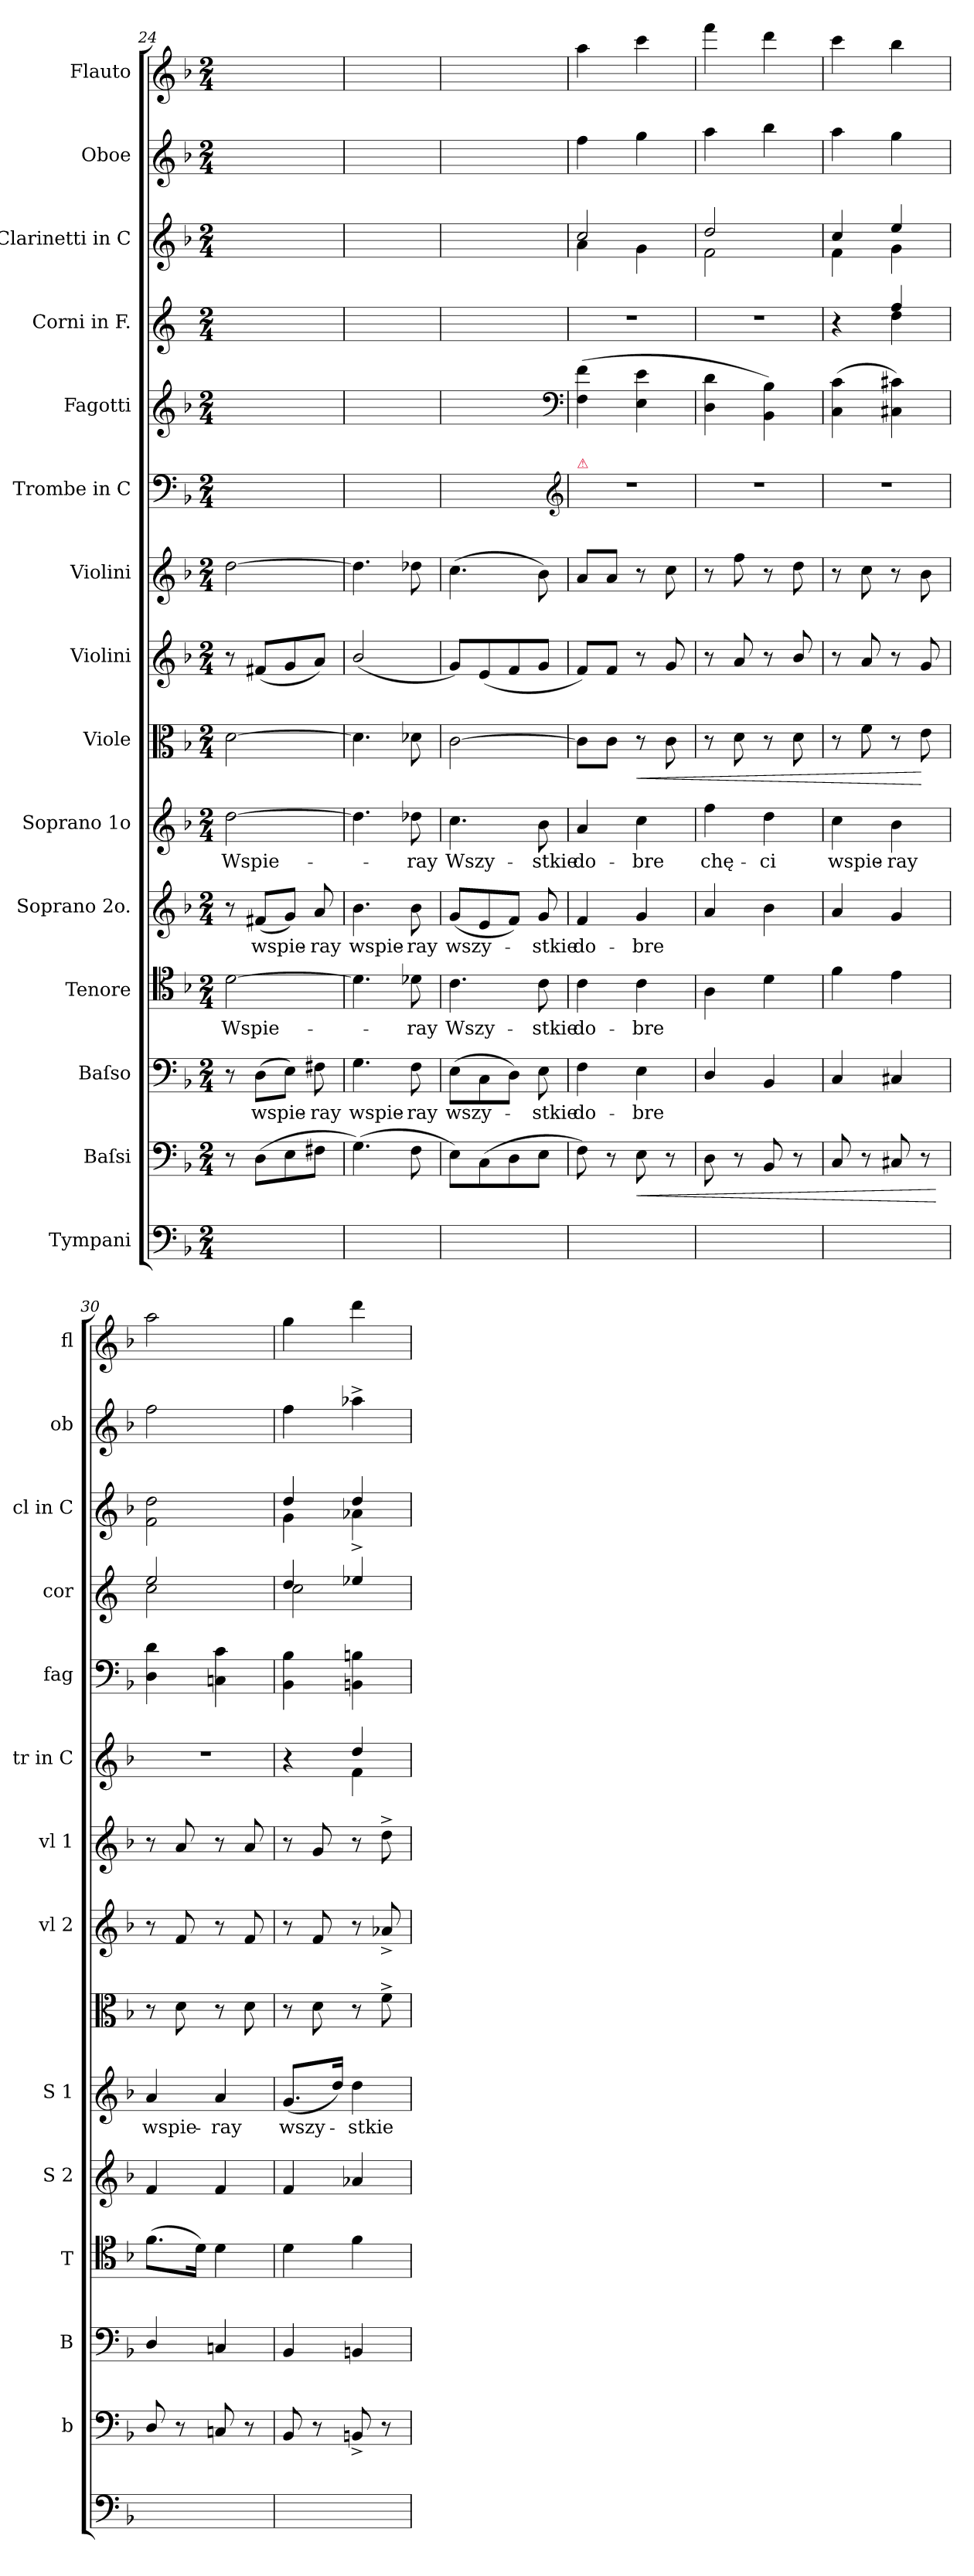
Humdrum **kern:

**kern	**kern	**dynam	**kern	**text	**kern	**text	**kern	**text	**kern	**text	**kern	**dynam	**kern	**kern	**kern	**kern	**kern	**kern	**kern	**kern
*part15	*part14	*part14	*part13	*part13	*part12	*part12	*part11	*part11	*part10	*part10	*part9	*part9	*part8	*part7	*part6	*part5	*part4	*part3	*part2	*part1
*staff15	*staff14	*staff14	*staff13	*staff13	*staff12	*staff12	*staff11	*staff11	*staff10	*staff10	*staff9	*staff9	*staff8	*staff7	*staff6	*staff5	*staff4	*staff3	*staff2	*staff1
*I"Tympani	*I"Baſsi	*	*I"Baſso	*	*I"Tenore	*	*I"Soprano 2o.	*	*I"Soprano 1o	*	*I"Viole	*	*I"Violini	*I"Violini	*I"Trombe in C	*I"Fagotti	*I"Corni in F.	*I"Clarinetti in C	*I"Oboe	*I"Flauto
*	*I'b	*	*I'B	*	*I'T	*	*I'S 2	*	*I'S 1	*	*	*	*I'vl 2	*I'vl 1	*I'tr in C	*I'fag	*I'cor	*I'cl in C	*I'ob	*I'fl
*clefF4	*clefF4	*	*clefF4	*	*clefC4	*	*clefG2	*	*clefG2	*	*clefC3	*	*clefG2	*clefG2	*clefF4	*clefG2	*clefG2	*clefG2	*clefG2	*clefG2
*	*	*	*	*	*	*	*	*	*	*	*	*	*	*	*	*	*ITrd4c7	*	*	*
*k[b-]	*k[b-]	*	*k[b-]	*	*k[b-]	*	*k[b-]	*	*k[b-]	*	*k[b-]	*	*k[b-]	*k[b-]	*k[b-]	*k[b-]	*k[b-]	*k[b-]	*k[b-]	*k[b-]
*M2/4	*M2/4	*	*M2/4	*	*M2/4	*	*M2/4	*	*M2/4	*	*M2/4	*	*M2/4	*M2/4	*M2/4	*M2/4	*M2/4	*M2/4	*M2/4	*M2/4
=24	=24	=24	=24	=24	=24	=24	=24	=24	=24	=24	=24	=24	=24	=24	=24	=24	=24	=24	=24	=24
2ryy	8r	.	8r	.	[2d\	Wspie-	8r	.	[2dd\	Wspie-	[2d\	.	8r	[2dd\	2ryy	2ryy	2ryy	2ryy	2ryy	2ryy
.	(8D\L	.	(8D\L	wspie-	.	.	(8f#X/L	wspie-	.	.	.	.	(8f#X/L	.	.	.	.	.	.	.
.	8E\	.	8E\J)	.	.	.	8g/J)	.	.	.	.	.	8g/	.	.	.	.	.	.	.
.	8F#X\J	.	8F#X\	-ray	.	.	8a/	-ray	.	.	.	.	8a/J)	.	.	.	.	.	.	.
=25	=25	=25	=25	=25	=25	=25	=25	=25	=25	=25	=25	=25	=25	=25	=25	=25	=25	=25	=25	=25
2ryy	(4.G\)	.	4.G\	wspie-	4.d\]	.	4.b-\	wspie-	4.dd\]	.	4.d\]	.	(2b-/	4.dd\]	2ryy	2ryy	2ryy	2ryy	2ryy	2ryy
.	8F\	.	8F\	-ray	8d-X\	-ray	8b-\	-ray	8dd-X\	-ray	8d-X\	.	.	8dd-X\	.	.	.	.	.	.
=26	=26	=26	=26	=26	=26	=26	=26	=26	=26	=26	=26	=26	=26	=26	=26	=26	=26	=26	=26	=26
2ryy	8E\L)	.	(8E\L	wszy-	4.c\	Wszy-	(8g/L	wszy-	4.cc\	Wszy-	[2c\	.	8g/L)	(4.cc\	2ryy	2ryy	2ryy	2ryy	2ryy	2ryy
.	(8C\	.	8C\	.	.	.	8e/	.	.	.	.	.	(8e/	.	.	.	.	.	.	.
.	8D\	.	8D\J)	.	.	.	8f/J)	.	.	.	.	.	8f/	.	.	.	.	.	.	.
.	8E\J	.	8E\	-stkie	8c\	-stkie	8g/	-stkie	8b-\	-stkie	.	.	8g/J	8b-\)	.	.	.	.	.	.
*	*	*	*	*	*	*	*	*	*	*	*	*	*	*	*clefG2	*clefF4	*	*	*	*
=27	=27	=27	=27	=27	=27	=27	=27	=27	=27	=27	=27	=27	=27	=27	=27	=27	=27	=27	=27	=27
*	*	*	*	*	*	*	*	*	*	*	*	*	*	*	*	*	*	*^	*	*
!	!	!	!	!	!	!	!	!	!	!	!	!	!	!	!LO:TX:a:color=crimson:t=⚠	!	!	!	!	!	!
2ryy	8F\)	.	4F\	do-	4c\	do-	4f/	do-	4a/	do-	8c\L]	.	8f/L)	8a/L	2r	(4F\ 4f\	2r	2cc/	4a\	4ff\	4aa\
.	8r	.	.	.	.	.	.	.	.	.	8c\J	.	8f/J	8a/J	.	.	.	.	.	.	.
!	!	!LO:HP:b	!	!	!	!	!	!	!	!	!	!LO:HP:b	!	!	!	!	!	!	!	!	!
.	8E\	<	4E\	-bre	4c\	-bre	4g/	-bre	4cc\	-bre	8r	<	8r	8r	.	4E\ 4e\	.	.	4g\	4gg\	4ccc\
.	8r	.	.	.	.	.	.	.	.	.	8c\	.	8g/	8cc\	.	.	.	.	.	.	.
=28	=28	=28	=28	=28	=28	=28	=28	=28	=28	=28	=28	=28	=28	=28	=28	=28	=28	=28	=28	=28	=28
2ryy	8D\	.	4D/	.	4A\	.	4a/	.	4ff\	chę-	8r	.	8r	8r	2r	4D\ 4d\	2r	2dd/	2f\	4aa\	4fff\
.	8r	.	.	.	.	.	.	.	.	.	8d\	.	8a/	8ff\	.	.	.	.	.	.	.
.	8BB-/	.	4BB-/	.	4d\	.	4b-\	.	4dd\	-ci	8r	.	8r	8r	.	4BB-\ 4B-\)	.	.	.	4bb-\	4ddd\
.	8r	.	.	.	.	.	.	.	.	.	8d\	.	8b-/	8dd\	.	.	.	.	.	.	.
=29	=29	=29	=29	=29	=29	=29	=29	=29	=29	=29	=29	=29	=29	=29	=29	=29	=29	=29	=29	=29	=29
*	*	*	*	*	*	*	*	*	*	*	*	*	*	*	*	*	*^	*	*	*	*
2ryy	8C/	.	4C/	.	4f\	.	4a/	.	4cc\	wspie-	8r	.	8r	8r	2r	(4C\ 4c\	4r	4ryy	4cc/	4f\	4aa\	4ccc\
.	8r	.	.	.	.	.	.	.	.	.	8f\	.	8a/	8cc\	.	.	.	.	.	.	.	.
.	8C#X/	.	4C#X/	.	4e\	.	4g/	.	4b-\	-ray	8r	.	8r	8r	.	4C#X\ 4c#X\)	4b-/	4g\	4ee/	4g\	4gg\	4bb-\
.	8r	.	.	.	.	.	.	.	.	.	8e\	[	8g/	8b-\	.	.	.	.	.	.	.	.
*	*	*	*	*	*	*	*	*	*	*	*	*	*	*	*	*	*v	*v	*	*	*	*
*	*	*	*	*	*	*	*	*	*	*	*	*	*	*	*	*	*	*v	*v	*	*
.	.	[	.	.	.	.	.	.	.	.	.	.	.	.	.	.	.	.	.	.
=30	=30	=30	=30	=30	=30	=30	=30	=30	=30	=30	=30	=30	=30	=30	=30	=30	=30	=30	=30	=30
*	*	*	*	*	*	*	*	*	*	*	*	*	*	*	*	*	*^	*	*	*
2ryy	8D/	.	4D/	.	(8.f\L	.	4f/	.	4a/	wspie-	8r	.	8r	8r	2r	4D\ 4d\	2a/	2f\	2f\ 2dd\	2ff\	2aa\
.	8r	.	.	.	.	.	.	.	.	.	8d\	.	8f/	8a/	.	.	.	.	.	.	.
.	.	.	.	.	16d\Jk)	.	.	.	.	.	.	.	.	.	.	.	.	.	.	.	.
.	8Cn/	.	4Cn/	.	4d\	.	4f/	.	4a/	-ray	8r	.	8r	8r	.	4Cn\ 4c\	.	.	.	.	.
.	8r	.	.	.	.	.	.	.	.	.	8d\	.	8f/	8a/	.	.	.	.	.	.	.
=31	=31	=31	=31	=31	=31	=31	=31	=31	=31	=31	=31	=31	=31	=31	=31	=31	=31	=31	=31	=31	=31
*	*	*	*	*	*	*	*	*	*	*	*	*	*	*	*^	*	*	*	*^	*	*
2ryy	8BB-/	.	4BB-/	.	4d\	.	4f/	.	(8.g/L	wszy-	8r	.	8r	8r	4r	4ryy	4BB-\ 4B-\	4g/	2f\	4dd/	4g\	4ff\	4gg\
.	8r	.	.	.	.	.	.	.	.	.	8d\	.	8f/	8g/	.	.	.	.	.	.	.	.	.
.	.	.	.	.	.	.	.	.	16dd/Jk)	.	.	.	.	.	.	.	.	.	.	.	.	.	.
.	8BBn^>/	.	4BBn/	.	4f\	.	4a-X/	.	4dd\	-stkie	8r	.	8r	8r	4dd/	4f\	4BBn\ 4Bn\	4a-X/	.	4dd/	4a-X^\	4aa-X^<\	4ddd\
.	8r	.	.	.	.	.	.	.	.	.	8f^<\	.	8a-X^/	8dd^<\	.	.	.	.	.	.	.	.	.
*	*	*	*	*	*	*	*	*	*	*	*	*	*	*	*	*	*	*v	*v	*	*	*	*
*	*	*	*	*	*	*	*	*	*	*	*	*	*	*	*v	*v	*	*	*v	*v	*	*
=	=	=	=	=	=	=	=	=	=	=	=	=	=	=	=	=	=	=	=	=
*-	*-	*-	*-	*-	*-	*-	*-	*-	*-	*-	*-	*-	*-	*-	*-	*-	*-	*-	*-	*-
